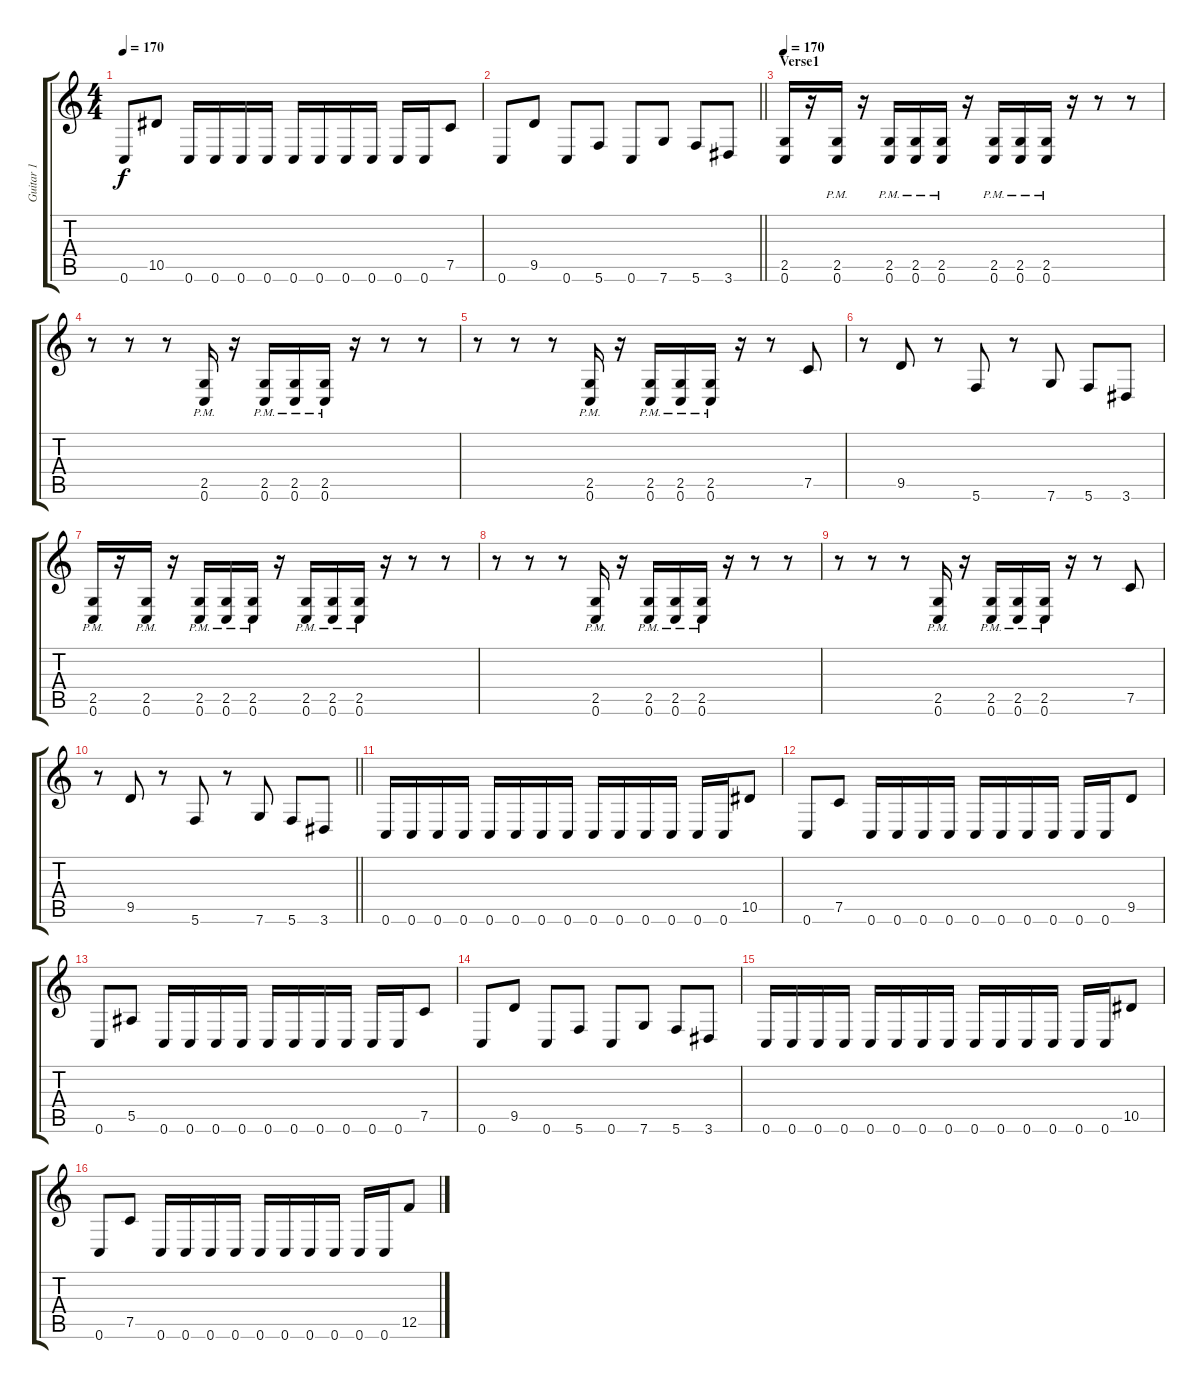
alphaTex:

\track ("Guitar 1" "Guitar 1") {instrument overdrivenguitar}
\staff {score tabs}
\tuning (C4 G3 Eb3 Bb2 F2 C2) {hide}
\ts (4 4)
\tempo 170
\clef g2
\ks c
0.6.8{dy f} 10.5.8 0.6.16 0.6.16 0.6.16 0.6.16 0.6.16 0.6.16 0.6.16 0.6.16 0.6.16 0.6.16 7.5.8 |
\barLineRight lightlight
0.6.8 9.5.8 0.6.8 5.6.8 0.6.8 7.6.8 5.6.8 3.6.8 |
\section ("" "Verse1")
\tempo 170
(2.5 0.6).16 r.16 (2.5{pm} 0.6{pm}).16 r.16 (2.5{pm} 0.6{pm}).16 (2.5{pm} 0.6{pm}).16 (2.5{pm} 0.6{pm}).16 r.16 (2.5{pm} 0.6{pm}).16 (2.5{pm} 0.6{pm}).16 (2.5{pm} 0.6{pm}).16 r.16 r.8 r.8 |
r.8 r.8 r.8 (2.5{pm} 0.6{pm}).16 r.16 (2.5{pm} 0.6{pm}).16 (2.5{pm} 0.6{pm}).16 (2.5{pm} 0.6{pm}).16 r.16 r.8 r.8 |
r.8 r.8 r.8 (2.5{pm} 0.6{pm}).16 r.16 (2.5{pm} 0.6{pm}).16 (2.5{pm} 0.6{pm}).16 (2.5{pm} 0.6{pm}).16 r.16 r.8 7.5.8 |
r.8 9.5.8 r.8 5.6.8 r.8 7.6.8 5.6.8 3.6.8 |
(2.5{pm} 0.6{pm}).16 r.16 (2.5{pm} 0.6{pm}).16 r.16 (2.5{pm} 0.6{pm}).16 (2.5{pm} 0.6{pm}).16 (2.5{pm} 0.6{pm}).16 r.16 (2.5{pm} 0.6{pm}).16 (2.5{pm} 0.6{pm}).16 (2.5{pm} 0.6{pm}).16 r.16 r.8 r.8 |
r.8 r.8 r.8 (2.5{pm} 0.6{pm}).16 r.16 (2.5{pm} 0.6{pm}).16 (2.5{pm} 0.6{pm}).16 (2.5{pm} 0.6{pm}).16 r.16 r.8 r.8 |
r.8 r.8 r.8 (2.5{pm} 0.6{pm}).16 r.16 (2.5{pm} 0.6{pm}).16 (2.5{pm} 0.6{pm}).16 (2.5{pm} 0.6{pm}).16 r.16 r.8 7.5.8 |
\barLineRight lightlight
r.8 9.5.8 r.8 5.6.8 r.8 7.6.8 5.6.8 3.6.8 |
0.6.16 0.6.16 0.6.16 0.6.16 0.6.16 0.6.16 0.6.16 0.6.16 0.6.16 0.6.16 0.6.16 0.6.16 0.6.16 0.6.16 10.5.8 |
0.6.8 7.5.8 0.6.16 0.6.16 0.6.16 0.6.16 0.6.16 0.6.16 0.6.16 0.6.16 0.6.16 0.6.16 9.5.8 |
0.6.8 5.5.8 0.6.16 0.6.16 0.6.16 0.6.16 0.6.16 0.6.16 0.6.16 0.6.16 0.6.16 0.6.16 7.5.8 |
0.6.8 9.5.8 0.6.8 5.6.8 0.6.8 7.6.8 5.6.8 3.6.8 |
0.6.16 0.6.16 0.6.16 0.6.16 0.6.16 0.6.16 0.6.16 0.6.16 0.6.16 0.6.16 0.6.16 0.6.16 0.6.16 0.6.16 10.5.8 |
0.6.8 7.5.8 0.6.16 0.6.16 0.6.16 0.6.16 0.6.16 0.6.16 0.6.16 0.6.16 0.6.16 0.6.16 12.5.8
